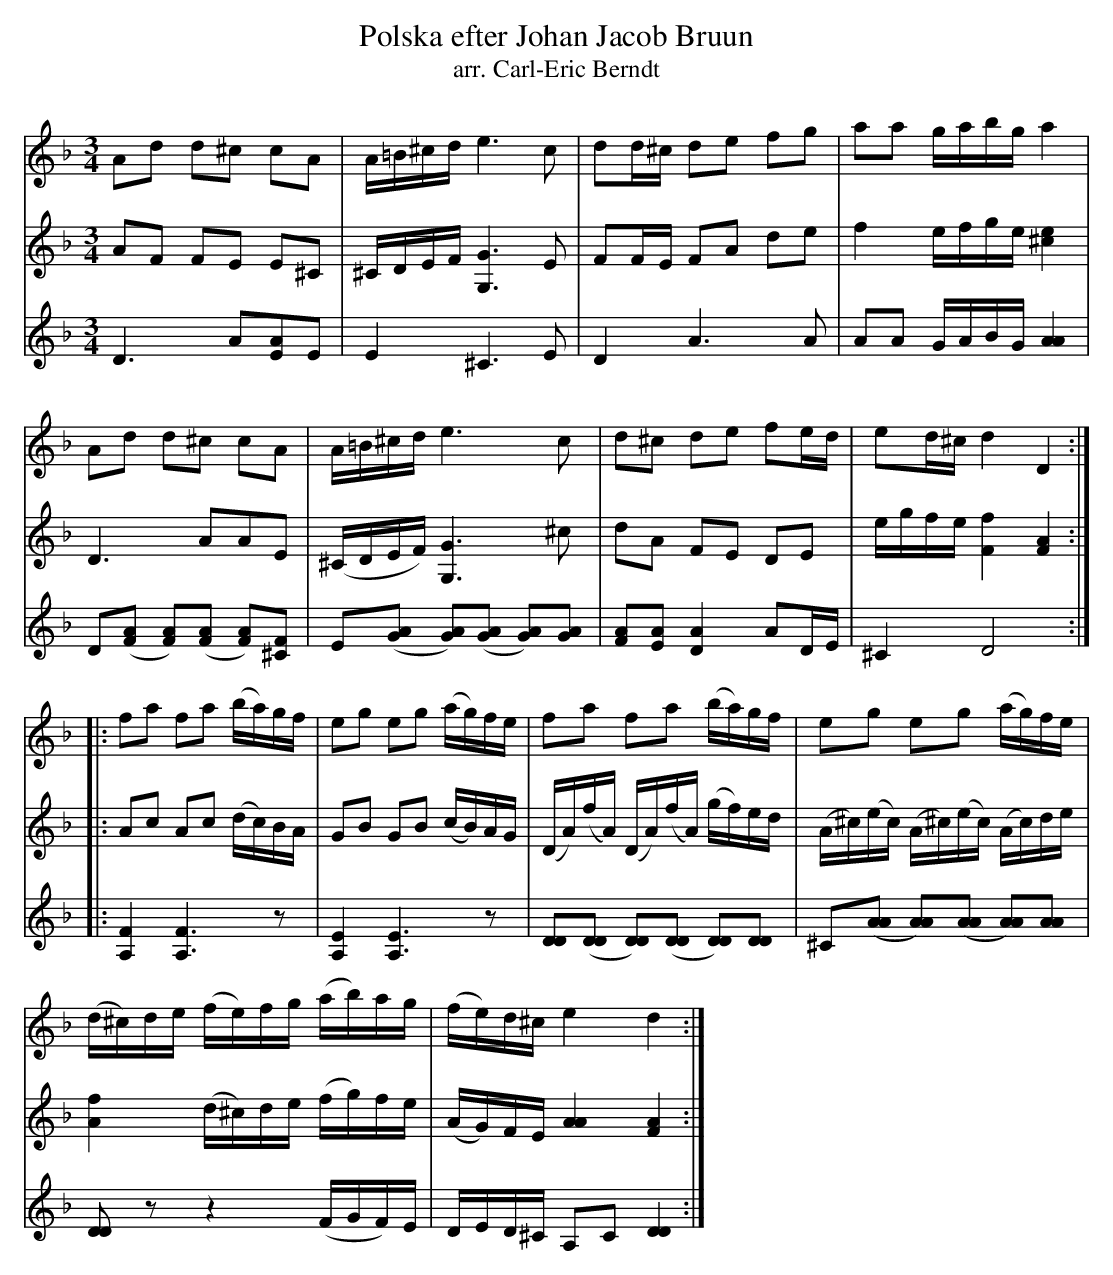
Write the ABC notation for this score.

X:1
T:Polska efter Johan Jacob Bruun
T:arr. Carl-Eric Berndt
M:3/4
L:1/8
K:Dm
V:1
Ad d^c cA | A/=B/^c/d/ e2>c2 | dd/^c/ de fg | aa g/a/b/g/ a2 |
Ad d^c cA | A/=B/^c/d/ e2>c2 | d^c de fe/d/ | ed/^c/ d2 D2 ::
fa fa (b/a/)g/f/ | eg eg (a/g/)f/e/ | fa fa (b/a/)g/f/ | eg eg (a/g/)f/e/ |
(d/^c/)d/e/ (f/e/)f/g/ (a/b/)a/g/ | (f/e/)d/^c/ e2 d2 :|
V:2
AF FE E^C | ^C/D/E/F/ [G2G,2]>E2 | FF/E/ FA de | f2 e/f/g/e/ [e2^c2] |
D3 AAE | (^C/D/E/F/) [G2G,2]>^c2 | dA FE DE | e/g/f/e/ [f2F2] [A2F2] ::
Ac Ac (d/c/)B/A/ | GB GB (c/B/)A/G/ | (D/A/)(f/A/) (D/A/)(f/A/) (g/f/)e/d/ | (A/^c/)(e/c/) (A/^c/)(e/c/) (A/c/)d/e/ |
[f2A2] (d/^c/)d/e/ (f/g/)f/e/ | (A/G/)F/E/ [A2A2] [F2A2] :|
V:3
D3 A[AE]E | E2 ^C3 E | D2 A2>A2 | AA G/A/B/G/ [A2A2] |
D([AF] [AF])([AF] [AF])[F^C] | E([AG] [AG])([AG] [AG])[AG] | [AF][AE] [A2D2] AD/E/ | ^C2 D4 ::
[F2A,2] [F3A,3] z | [E2A,2] [E3A,3] z | [DD]([DD] [DD])([DD] [DD])[DD] | ^C([AA] [AA])([AA] [AA])[AA] |
[DD] z z2 (F/G/F/)E/ | D/E/D/^C/ A,C [D2D2] :|
